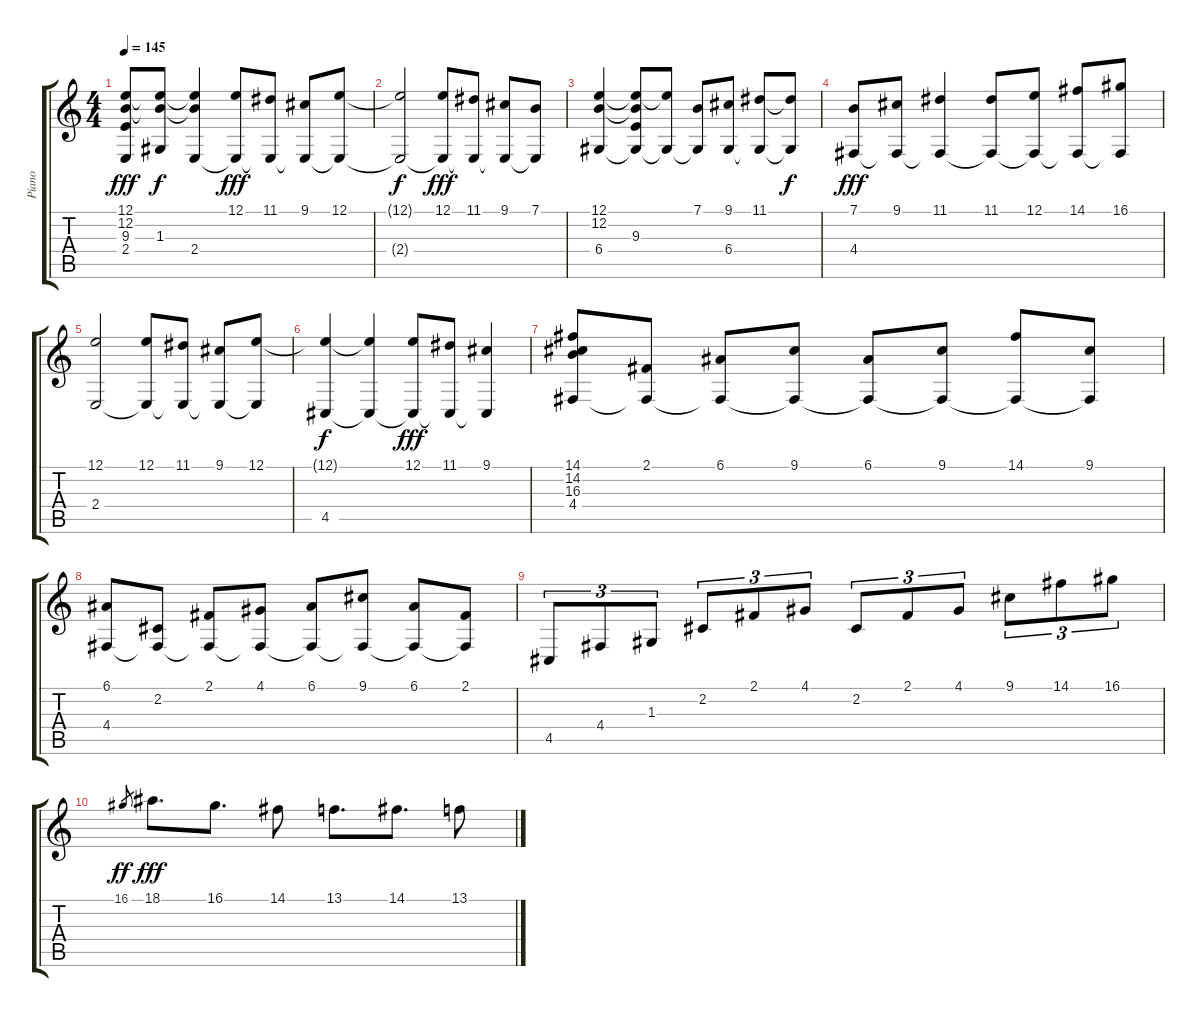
\track ("Piano" "Piano") {instrument acousticgrandpiano}
\staff {score tabs}
\tuning (E4 B3 G3 D3 A2 E2) {hide}
\ts (4 4)
\tempo 145
\clef g2
\ks c
(12.1 12.2 9.3 2.4).8{dy fff} (12.1{t} 12.2{t} 1.3).8{dy f} (12.1{t} 12.2{t} 2.4).4 (12.1 2.4{t}).8{dy fff} (11.1 2.4{t}).8 (9.1 2.4{t}).8 (12.1 2.4{t}).8 |
(12.1{t} 2.4{t}).2{dy f} (12.1 2.4{t}).8{dy fff} (11.1 2.4{t}).8 (9.1 2.4{t}).8 (7.1 2.4{t}).8 |
(12.1 12.2 6.4).4 (12.1{t} 12.2{t} 9.3 6.4{t}).8 (12.1{t} 6.4{t}).8 (7.1 6.4{t}).8 (9.1 6.4).8 (11.1 6.4{t}).8 (11.1{t} 6.4{t}).8{dy f} |
(7.1 4.4).8{dy fff} (9.1 4.4{t}).8 (11.1 4.4{t}).4 (11.1 4.4{t}).8 (12.1 4.4{t}).8 (14.1 4.4{t}).8 (16.1 4.4{t}).8 |
(12.1 2.4).2 (12.1 2.4{t}).8 (11.1 2.4{t}).8 (9.1 2.4{t}).8 (12.1 2.4{t}).8 |
(12.1{t} 4.5).4{dy f} (12.1{t} 4.5{t}).4 (12.1 4.5{t}).8{dy fff} (11.1 4.5{t}).8 (9.1 4.5{t}).4 |
(14.1 14.2 16.3 4.4).8 (2.1 4.4{t}).8 (6.1 4.4{t}).8 (9.1 4.4{t}).8 (6.1 4.4{t}).8 (9.1 4.4{t}).8 (14.1 4.4{t}).8 (9.1 4.4{t}).8 |
(6.1 4.4).8 (2.2 4.4{t}).8 (2.1 4.4{t}).8 (4.1 4.4{t}).8 (6.1 4.4{t}).8 (9.1 4.4{t}).8 (6.1 4.4{t}).8 (2.1 4.4{t}).8 |
4.5.8{tu (3 2)} 4.4.8{tu (3 2)} 1.3.8{tu (3 2)} 2.2.8{tu (3 2)} 2.1.8{tu (3 2)} 4.1.8{tu (3 2)} 2.2.8{tu (3 2)} 2.1.8{tu (3 2)} 4.1.8{tu (3 2)} 9.1.8{tu (3 2)} 14.1.8{tu (3 2)} 16.1.8{tu (3 2)} |
16.1.8{gr dy ff} 18.1.8{d dy fff} 16.1.8{d} 14.1.8 13.1.8{d} 14.1.8{d} 13.1.8
